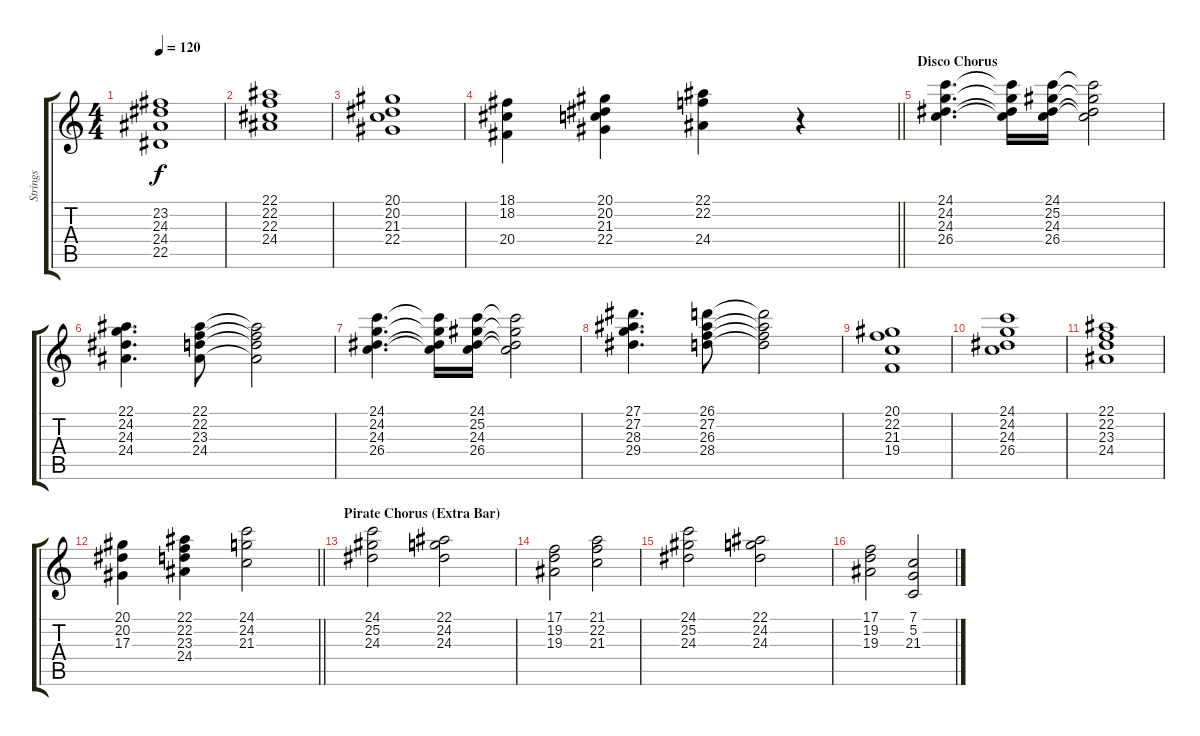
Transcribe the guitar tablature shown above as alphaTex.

\track ("Strings" "Strings") {instrument stringensemble1}
\staff {score tabs}
\tuning (C4 G3 Eb3 Bb2 F2 C2) {hide}
\ts (4 4)
\tempo 120
\clef g2
\ks c
(23.2 24.3 24.4 22.5).1{dy f} |
(22.1 22.2 22.3 24.4).1 |
(20.1 20.2 21.3 22.4).1 |
\barLineRight lightlight
(18.1 18.2 20.4).4 (20.1 20.2 21.3 22.4).4 (22.1 22.2 24.4).4 r.4 |
\section ("" "Disco Chorus")
(24.1 24.2 24.3 26.4).4{d} (24.1{t} 24.2{t} 24.3{t} 26.4{t}).16 (24.1 25.2 24.3 26.4).16 (24.1{t} 25.2{t} 24.3{t} 26.4{t}).2 |
(22.1 24.2 24.3 24.4).4{d} (22.1 22.2 23.3 24.4).8 (22.1{t} 22.2{t} 23.3{t} 24.4{t}).2 |
(24.1 24.2 24.3 26.4).4{d} (24.1{t} 24.2{t} 24.3{t} 26.4{t}).16 (24.1 25.2 24.3 26.4).16 (24.1{t} 25.2{t} 24.3{t} 26.4{t}).2 |
(27.1 27.2 28.3 29.4).4{d} (26.1 27.2 26.3 28.4).8 (26.1{t} 27.2{t} 26.3{t} 28.4{t}).2 |
(20.1 22.2 21.3 19.4).1 |
(24.1 24.2 24.3 26.4).1 |
(22.1 22.2 23.3 24.4).1 |
\barLineRight lightlight
(20.1 20.2 17.3).4 (22.1 22.2 23.3 24.4).4 (24.1 24.2 21.3).2 |
\section ("" "Pirate Chorus (Extra Bar)")
(24.1 25.2 24.3).2 (22.1 24.2 24.3).2 |
(17.1 19.2 19.3).2 (21.1 22.2 21.3).2 |
(24.1 25.2 24.3).2 (22.1 24.2 24.3).2 |
(17.1 19.2 19.3).2 (7.1 5.2 21.3).2
